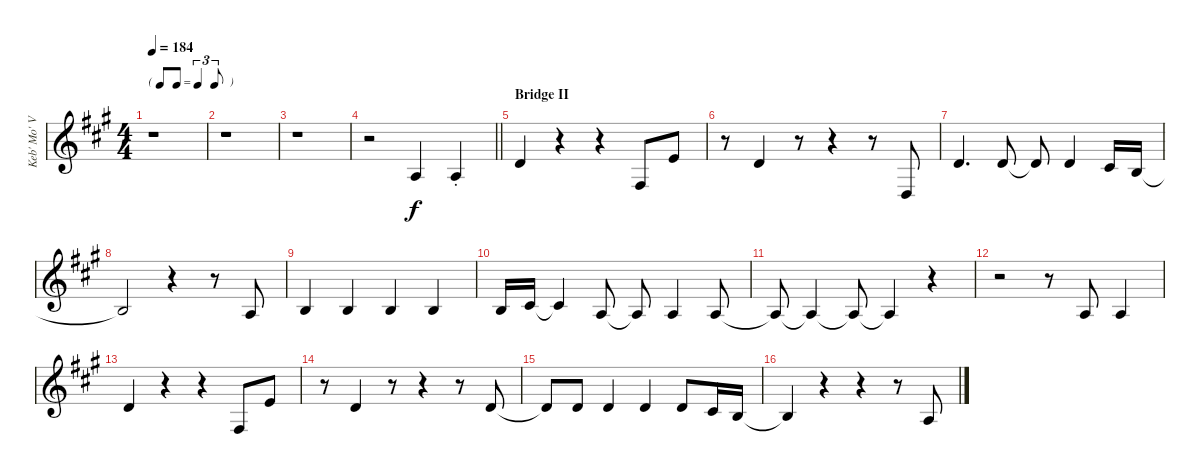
\track ("Keb' Mo' Voice" "Keb' Mo' V") {instrument altosax}
\staff {score}
\tuning (E4 B3 G3 D3 A2 E2) {hide}
\ts (4 4)
\tf triplet8th
\tempo 184
\clef g2
\ks a
r.1{dy f} |
r.1 |
r.1 |
\barLineRight lightlight
r.2 2.3.4 2.3{st}.4 |
\section ("" "Bridge II")
3.2.4 r.4 r.4 4.4.8 0.1.8 |
r.8 3.2.4 r.8 r.4 r.8 0.4.8 |
3.2.4{d} 3.2.8 3.2{t}.8 3.2.4 2.2.16 0.2.16 |
0.2{t}.2 r.4 r.8 2.3.8 |
0.2.4 0.2.4 0.2.4 0.2.4 |
0.2.16 2.2.16 2.2{t}.4 2.3.8 2.3{t}.8 2.3.4 2.3.8 |
2.3{t}.8 2.3{t}.4 2.3{t}.8 2.3{t}.4 r.4 |
r.2 r.8 2.3.8 2.3.4 |
3.2.4 r.4 r.4 4.4.8 0.1.8 |
r.8 3.2.4 r.8 r.4 r.8 3.2.8 |
3.2{t}.8 3.2.8 3.2.4 3.2.4 3.2.8 2.2.16 0.2.16 |
0.2{t}.4 r.4 r.4 r.8 2.3.8
